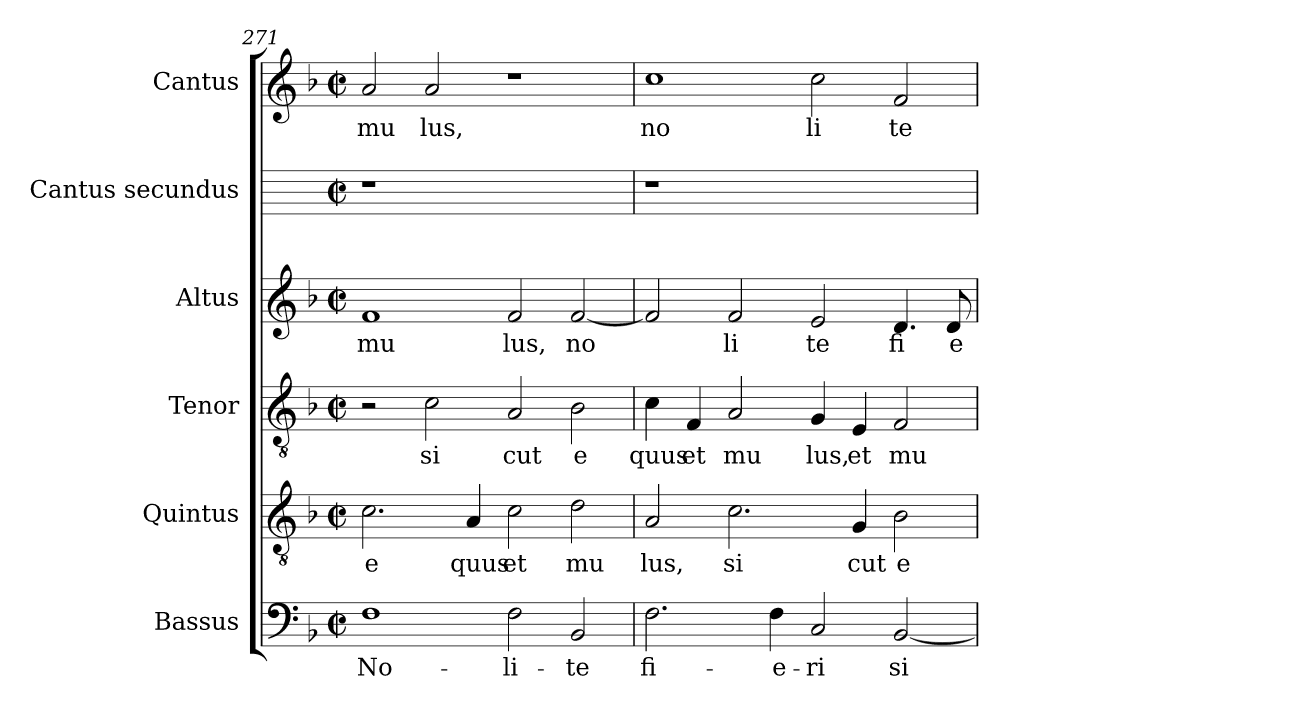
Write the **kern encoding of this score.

**kern	**text	**kern	**text	**kern	**text	**kern	**text	**kern	**kern	**text
*part6	*part6	*part5	*part5	*part4	*part4	*part3	*part3	*part2	*part1	*part1
*staff6	*staff6	*staff5	*staff5	*staff4	*staff4	*staff3	*staff3	*staff2	*staff1	*staff1
*I"Bassus	*	*I"Quintus	*	*I"Tenor	*	*I"Altus	*	*I"Cantus  secundus	*I"Cantus	*
*I'B	*	*I'Q	*	*I'T	*	*I'A	*	*	*I'C	*
*clefF4	*	*clefGv2	*	*clefGv2	*	*clefG2	*	*	*clefG2	*
*k[b-]	*	*k[b-]	*	*k[b-]	*	*k[b-]	*	*k[]	*k[b-]	*
*F:	*	*F:	*	*F:	*	*F:	*	*C:	*F:	*
*M2/2	*	*M2/2	*	*M2/2	*	*M2/2	*	*M2/2	*M2/2	*
*met(c|)	*	*met(c|)	*	*met(c|)	*	*met(c|)	*	*met(c|)	*met(c|)	*
=271	=271	=271	=271	=271	=271	=271	=271	=271	=271	=271
!	!LO:LY:b:cj	!	!LO:LY:b:cj	!	!	!	!LO:LY:b:cj	!	!	!LO:LY:b:cj
1F	No-	2.c\	e	2r	.	1f	mu	1r	2a/	mu
!	!	!	!	!	!LO:LY:b:cj	!	!	!	!	!LO:LY:b:cj
.	.	.	.	2c\	si	.	.	.	2a/	lus,
!	!	!	!LO:LY:b:cj	!	!	!	!	!	!	!
.	.	4A/	quus	.	.	.	.	.	.	.
!	!LO:LY:b:cj	!	!LO:LY:b:cj	!	!LO:LY:b:cj	!	!LO:LY:b:cj	!	!	!
2F\	-li-	2c\	et	2A/	cut	2f/	lus,	1ryy	1r	.
!	!LO:LY:b:cj	!	!LO:LY:b:cj	!	!LO:LY:b:cj	!	!LO:LY:b:cj	!	!	!
2BB-/	-te	2d\	mu	2B-\	e	[<2f/	no	.	.	.
=272	=272	=272	=272	=272	=272	=272	=272	=272	=272	=272
!	!LO:LY:b:cj	!	!LO:LY:b:cj	!	!LO:LY:b:cj	!	!LO:LY:b:cj	!	!	!LO:LY:b:cj
2.F\	fi-	2A/	lus,	4c\	quus	2f/]	.	1r	1cc	no
!	!	!	!	!	!LO:LY:b:cj	!	!	!	!	!
.	.	.	.	4F/	et	.	.	.	.	.
!	!	!	!LO:LY:b:cj	!	!LO:LY:b:cj	!	!LO:LY:b:cj	!	!	!
.	.	2.c\	si	2A/	mu	2f/	li	.	.	.
!	!LO:LY:b:cj	!	!	!	!	!	!	!	!	!
4F\	-e-	.	.	.	.	.	.	.	.	.
!	!LO:LY:b:cj	!	!	!	!LO:LY:b:cj	!	!LO:LY:b:cj	!	!	!LO:LY:b:cj
2C/	-ri	.	.	4G/	lus,	2e/	te	1ryy	2cc\	li
!	!	!	!LO:LY:b:cj	!	!LO:LY:b:cj	!	!	!	!	!
.	.	4G/	cut	4E/	et	.	.	.	.	.
!	!LO:LY:b:cj	!	!LO:LY:b:cj	!	!LO:LY:b:cj	!	!LO:LY:b:cj	!	!	!LO:LY:b:cj
[<2BB-/	si-	2B-\	e	2F/	mu	4.d/	fi	.	2f/	te
!	!	!	!	!	!	!	!LO:LY:b:cj	!	!	!
.	.	.	.	.	.	8d/	e	.	.	.
=	=	=	=	=	=	=	=	=	=	=
*-	*-	*-	*-	*-	*-	*-	*-	*-	*-	*-
